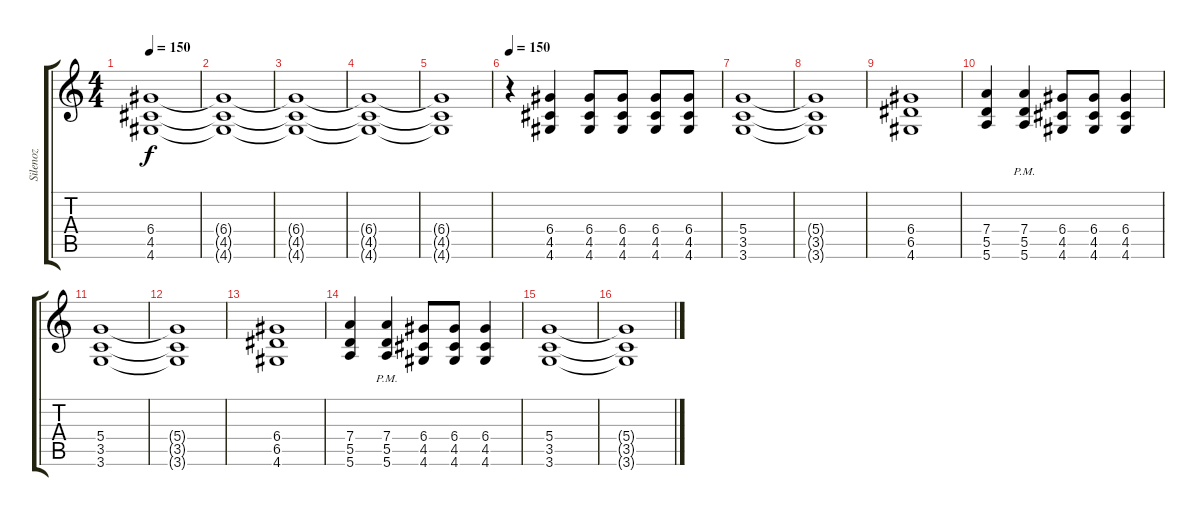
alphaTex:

\track ("Silenoz" "Silenoz") {instrument distortionguitar}
\staff {score tabs}
\tuning (E4 B3 G3 D3 A2 E2) {hide}
\ts (4 4)
\tempo 150
\clef g2
\ks c
(6.4{t} 4.5{t} 4.6{t}).1{dy f} |
(6.4{t} 4.5{t} 4.6{t}).1 |
(6.4{t} 4.5{t} 4.6{t}).1 |
(6.4{t} 4.5{t} 4.6{t}).1 |
(6.4{t} 4.5{t} 4.6{t}).1 |
\tempo 150
r.4 (6.4 4.5 4.6).4 (6.4 4.5 4.6).8 (6.4 4.5 4.6).8 (6.4 4.5 4.6).8 (6.4 4.5 4.6).8 |
(5.4 3.5 3.6).1 |
(5.4{t} 3.5{t} 3.6{t}).1 |
(6.4 6.5 4.6).1 |
(7.4 5.5 5.6).4 (7.4{pm} 5.5{pm} 5.6{pm}).4 (6.4 4.5 4.6).8 (6.4 4.5 4.6).8 (6.4 4.5 4.6).4 |
(5.4 3.5 3.6).1 |
(5.4{t} 3.5{t} 3.6{t}).1 |
(6.4 6.5 4.6).1 |
(7.4 5.5 5.6).4 (7.4{pm} 5.5{pm} 5.6{pm}).4 (6.4 4.5 4.6).8 (6.4 4.5 4.6).8 (6.4 4.5 4.6).4 |
(5.4 3.5 3.6).1 |
(5.4{t} 3.5{t} 3.6{t}).1
